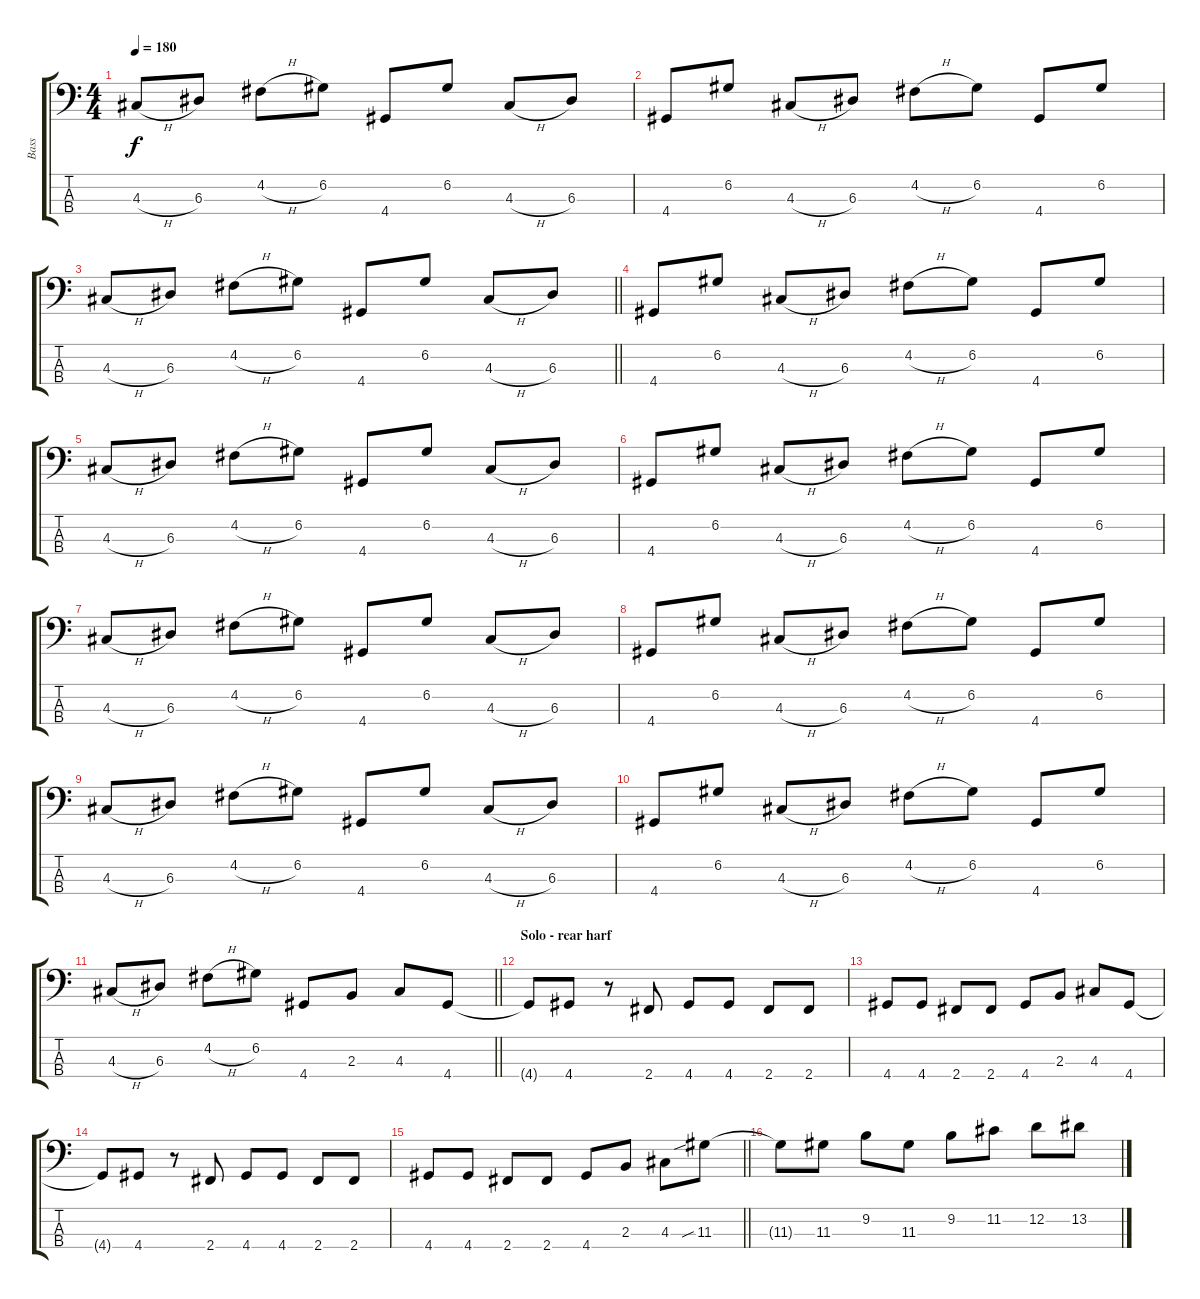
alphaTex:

\track ("Bass" "Bass") {instrument electricbassfinger}
\staff {score tabs}
\tuning (G2 D2 A1 E1) {hide}
\ts (4 4)
\tempo 180
\clef f4
\ks c
4.3{h}.8{dy f} 6.3.8 4.2{h}.8 6.2.8 4.4.8 6.2.8 4.3{h}.8 6.3.8 |
4.4.8 6.2.8 4.3{h}.8 6.3.8 4.2{h}.8 6.2.8 4.4.8 6.2.8 |
\barLineRight lightlight
4.3{h}.8 6.3.8 4.2{h}.8 6.2.8 4.4.8 6.2.8 4.3{h}.8 6.3.8 |
4.4.8 6.2.8 4.3{h}.8 6.3.8 4.2{h}.8 6.2.8 4.4.8 6.2.8 |
4.3{h}.8 6.3.8 4.2{h}.8 6.2.8 4.4.8 6.2.8 4.3{h}.8 6.3.8 |
4.4.8 6.2.8 4.3{h}.8 6.3.8 4.2{h}.8 6.2.8 4.4.8 6.2.8 |
4.3{h}.8 6.3.8 4.2{h}.8 6.2.8 4.4.8 6.2.8 4.3{h}.8 6.3.8 |
4.4.8 6.2.8 4.3{h}.8 6.3.8 4.2{h}.8 6.2.8 4.4.8 6.2.8 |
4.3{h}.8 6.3.8 4.2{h}.8 6.2.8 4.4.8 6.2.8 4.3{h}.8 6.3.8 |
4.4.8 6.2.8 4.3{h}.8 6.3.8 4.2{h}.8 6.2.8 4.4.8 6.2.8 |
\barLineRight lightlight
4.3{h}.8 6.3.8 4.2{h}.8 6.2.8 4.4.8 2.3.8 4.3.8 4.4.8 |
\section ("" "Solo - rear harf")
4.4{t}.8 4.4.8 r.8 2.4.8 4.4.8 4.4.8 2.4.8 2.4.8 |
4.4.8 4.4.8 2.4.8 2.4.8 4.4.8 2.3.8 4.3.8 4.4.8 |
4.4{t}.8 4.4.8 r.8 2.4.8 4.4.8 4.4.8 2.4.8 2.4.8 |
\barLineRight lightlight
4.4.8 4.4.8 2.4.8 2.4.8 4.4.8 2.3.8 4.3.8 11.3{sib}.8 |
11.3{t}.8 11.3.8 9.2.8 11.3.8 9.2.8 11.2.8 12.2.8 13.2.8
